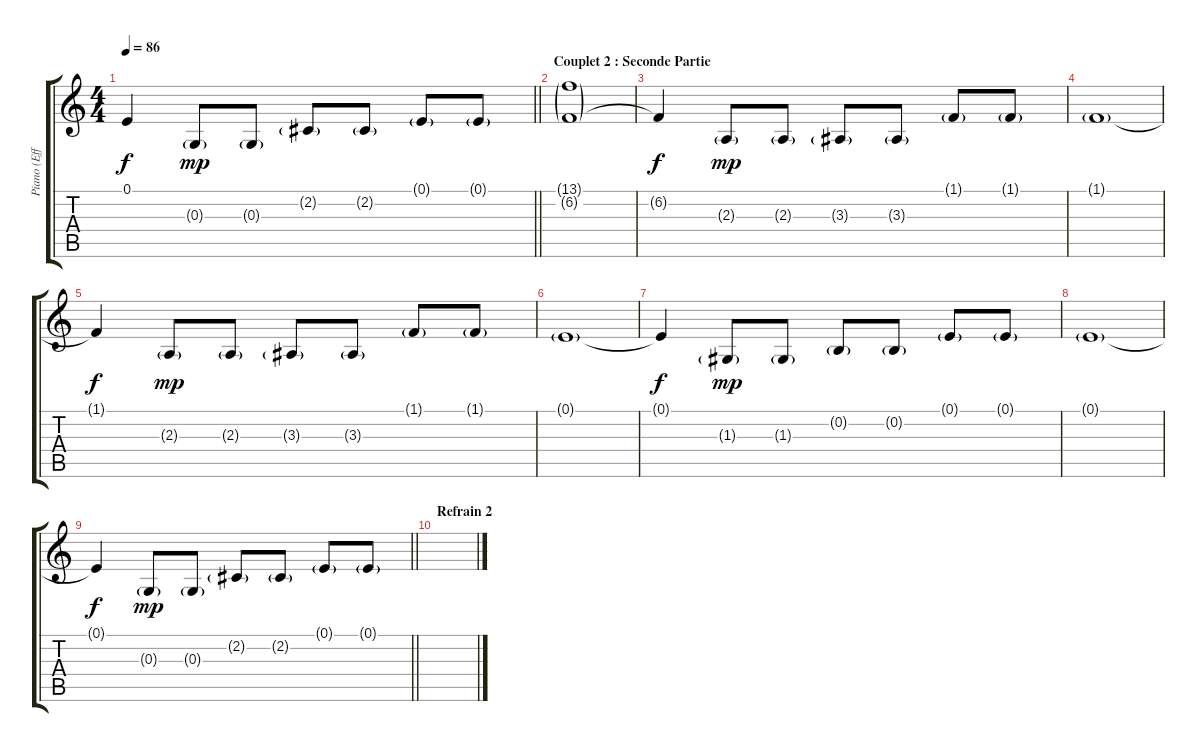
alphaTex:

\track ("Piano (Effet et Delay)" "Piano (Eff") {instrument fx1rain}
\staff {score tabs}
\tuning (E4 B3 G3 D3 A2 E2) {hide}
\ts (4 4)
\tempo 86
\clef g2
\barLineRight lightlight
\ks c
0.1{t}.4{dy f} 0.3{g}.8{dy mp} 0.3{g}.8 2.2{g}.8 2.2{g}.8 0.1{g}.8 0.1{g}.8 |
\section ("" "Couplet 2 : Seconde Partie")
(13.1{g} 6.2{g}).1 |
6.2{t}.4{dy f} 2.3{g}.8{dy mp} 2.3{g}.8 3.3{g}.8 3.3{g}.8 1.1{g}.8 1.1{g}.8 |
1.1{g}.1 |
1.1{t}.4{dy f} 2.3{g}.8{dy mp} 2.3{g}.8 3.3{g}.8 3.3{g}.8 1.1{g}.8 1.1{g}.8 |
0.1{g}.1 |
0.1{t}.4{dy f} 1.3{g}.8{dy mp} 1.3{g}.8 0.2{g}.8 0.2{g}.8 0.1{g}.8 0.1{g}.8 |
0.1{g}.1 |
\barLineRight lightlight
0.1{t}.4{dy f} 0.3{g}.8{dy mp} 0.3{g}.8 2.2{g}.8 2.2{g}.8 0.1{g}.8 0.1{g}.8 |
\section ("" "Refrain 2")
